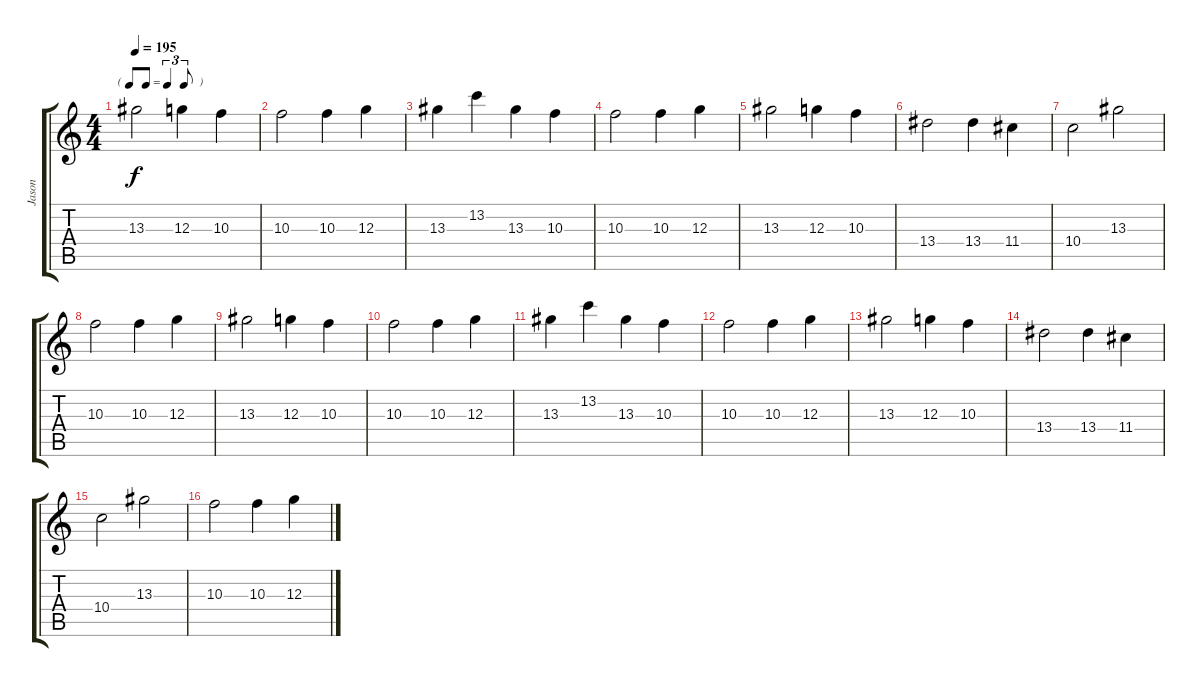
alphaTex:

\track ("Jason" "Jason") {instrument overdrivenguitar}
\staff {score tabs}
\tuning (E4 B3 G3 D3 A2 E2) {hide}
\ts (4 4)
\tf triplet8th
\tempo 195
\clef g2
\ks c
13.3.2{dy f} 12.3.4 10.3.4 |
10.3.2 10.3.4 12.3.4 |
13.3.4 13.2.4 13.3.4 10.3.4 |
10.3.2 10.3.4 12.3.4 |
13.3.2 12.3.4 10.3.4 |
13.4.2 13.4.4 11.4.4 |
10.4.2 13.3.2 |
10.3.2 10.3.4 12.3.4 |
13.3.2 12.3.4 10.3.4 |
10.3.2 10.3.4 12.3.4 |
13.3.4 13.2.4 13.3.4 10.3.4 |
10.3.2 10.3.4 12.3.4 |
13.3.2 12.3.4 10.3.4 |
13.4.2 13.4.4 11.4.4 |
10.4.2 13.3.2 |
10.3.2 10.3.4 12.3.4
